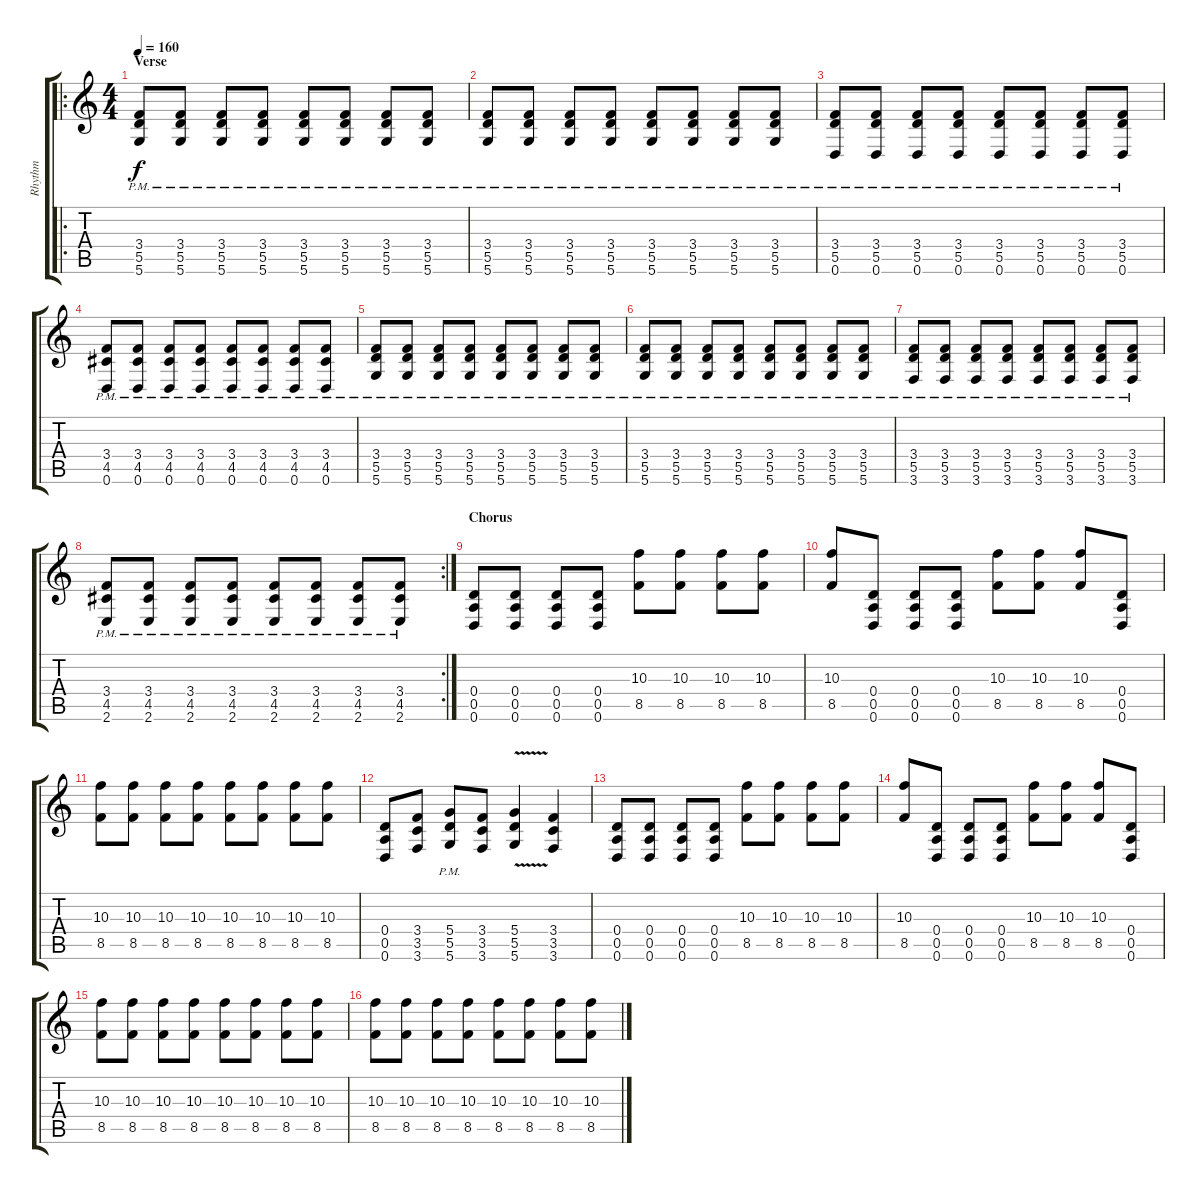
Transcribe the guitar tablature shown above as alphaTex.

\track ("Rhythm " "Rhythm ") {instrument distortionguitar}
\staff {score tabs}
\tuning (E4 B3 G3 D3 A2 D2) {hide}
\ro
\ts (4 4)
\section ("" "Verse")
\tempo 160
\clef g2
\ks c
(3.4{pm} 5.5{pm} 5.6{pm}).8{dy f} (3.4{pm} 5.5{pm} 5.6{pm}).8 (3.4{pm} 5.5{pm} 5.6{pm}).8 (3.4{pm} 5.5{pm} 5.6{pm}).8 (3.4{pm} 5.5{pm} 5.6{pm}).8 (3.4{pm} 5.5{pm} 5.6{pm}).8 (3.4{pm} 5.5{pm} 5.6{pm}).8 (3.4{pm} 5.5{pm} 5.6{pm}).8 |
(3.4{pm} 5.5{pm} 5.6{pm}).8 (3.4{pm} 5.5{pm} 5.6{pm}).8 (3.4{pm} 5.5{pm} 5.6{pm}).8 (3.4{pm} 5.5{pm} 5.6{pm}).8 (3.4{pm} 5.5{pm} 5.6{pm}).8 (3.4{pm} 5.5{pm} 5.6{pm}).8 (3.4{pm} 5.5{pm} 5.6{pm}).8 (3.4{pm} 5.5{pm} 5.6{pm}).8 |
(3.4{pm} 5.5{pm} 0.6{pm}).8 (3.4{pm} 5.5{pm} 0.6{pm}).8 (3.4{pm} 5.5{pm} 0.6{pm}).8 (3.4{pm} 5.5{pm} 0.6{pm}).8 (3.4{pm} 5.5{pm} 0.6{pm}).8 (3.4{pm} 5.5{pm} 0.6{pm}).8 (3.4{pm} 5.5{pm} 0.6{pm}).8 (3.4{pm} 5.5{pm} 0.6{pm}).8 |
(3.4{pm} 4.5{pm} 0.6{pm}).8 (3.4{pm} 4.5{pm} 0.6{pm}).8 (3.4{pm} 4.5{pm} 0.6{pm}).8 (3.4{pm} 4.5{pm} 0.6{pm}).8 (3.4{pm} 4.5{pm} 0.6{pm}).8 (3.4{pm} 4.5{pm} 0.6{pm}).8 (3.4{pm} 4.5{pm} 0.6{pm}).8 (3.4{pm} 4.5{pm} 0.6{pm}).8 |
(3.4{pm} 5.5{pm} 5.6{pm}).8 (3.4{pm} 5.5{pm} 5.6{pm}).8 (3.4{pm} 5.5{pm} 5.6{pm}).8 (3.4{pm} 5.5{pm} 5.6{pm}).8 (3.4{pm} 5.5{pm} 5.6{pm}).8 (3.4{pm} 5.5{pm} 5.6{pm}).8 (3.4{pm} 5.5{pm} 5.6{pm}).8 (3.4{pm} 5.5{pm} 5.6{pm}).8 |
(3.4{pm} 5.5{pm} 5.6{pm}).8 (3.4{pm} 5.5{pm} 5.6{pm}).8 (3.4{pm} 5.5{pm} 5.6{pm}).8 (3.4{pm} 5.5{pm} 5.6{pm}).8 (3.4{pm} 5.5{pm} 5.6{pm}).8 (3.4{pm} 5.5{pm} 5.6{pm}).8 (3.4{pm} 5.5{pm} 5.6{pm}).8 (3.4{pm} 5.5{pm} 5.6{pm}).8 |
(3.4{pm} 5.5{pm} 3.6{pm}).8 (3.4{pm} 5.5{pm} 3.6{pm}).8 (3.4{pm} 5.5{pm} 3.6{pm}).8 (3.4{pm} 5.5{pm} 3.6{pm}).8 (3.4{pm} 5.5{pm} 3.6{pm}).8 (3.4{pm} 5.5{pm} 3.6{pm}).8 (3.4{pm} 5.5{pm} 3.6{pm}).8 (3.4{pm} 5.5{pm} 3.6{pm}).8 |
\rc 2
(3.4{pm} 4.5{pm} 2.6{pm}).8 (3.4{pm} 4.5{pm} 2.6{pm}).8 (3.4{pm} 4.5{pm} 2.6{pm}).8 (3.4{pm} 4.5{pm} 2.6{pm}).8 (3.4{pm} 4.5{pm} 2.6{pm}).8 (3.4{pm} 4.5{pm} 2.6{pm}).8 (3.4{pm} 4.5{pm} 2.6{pm}).8 (3.4{pm} 4.5{pm} 2.6{pm}).8 |
\section ("" "Chorus")
(0.4 0.5 0.6).8 (0.4 0.5 0.6).8 (0.4 0.5 0.6).8 (0.4 0.5 0.6).8 (10.3 8.5).8 (10.3 8.5).8 (10.3 8.5).8 (10.3 8.5).8 |
(10.3 8.5).8 (0.4 0.5 0.6).8 (0.4 0.5 0.6).8 (0.4 0.5 0.6).8 (10.3 8.5).8 (10.3 8.5).8 (10.3 8.5).8 (0.4 0.5 0.6).8 |
(10.3 8.5).8 (10.3 8.5).8 (10.3 8.5).8 (10.3 8.5).8 (10.3 8.5).8 (10.3 8.5).8 (10.3 8.5).8 (10.3 8.5).8 |
(0.4 0.5 0.6).8 (3.4 3.5 3.6).8 (5.4{pm} 5.5{pm} 5.6{pm}).8 (3.4 3.5 3.6).8 (5.4 5.5 5.6{v}).4 (3.4 3.5 3.6).4 |
(0.4 0.5 0.6).8 (0.4 0.5 0.6).8 (0.4 0.5 0.6).8 (0.4 0.5 0.6).8 (10.3 8.5).8 (10.3 8.5).8 (10.3 8.5).8 (10.3 8.5).8 |
(10.3 8.5).8 (0.4 0.5 0.6).8 (0.4 0.5 0.6).8 (0.4 0.5 0.6).8 (10.3 8.5).8 (10.3 8.5).8 (10.3 8.5).8 (0.4 0.5 0.6).8 |
(10.3 8.5).8 (10.3 8.5).8 (10.3 8.5).8 (10.3 8.5).8 (10.3 8.5).8 (10.3 8.5).8 (10.3 8.5).8 (10.3 8.5).8 |
(10.3 8.5).8 (10.3 8.5).8 (10.3 8.5).8 (10.3 8.5).8 (10.3 8.5).8 (10.3 8.5).8 (10.3 8.5).8 (10.3 8.5).8
